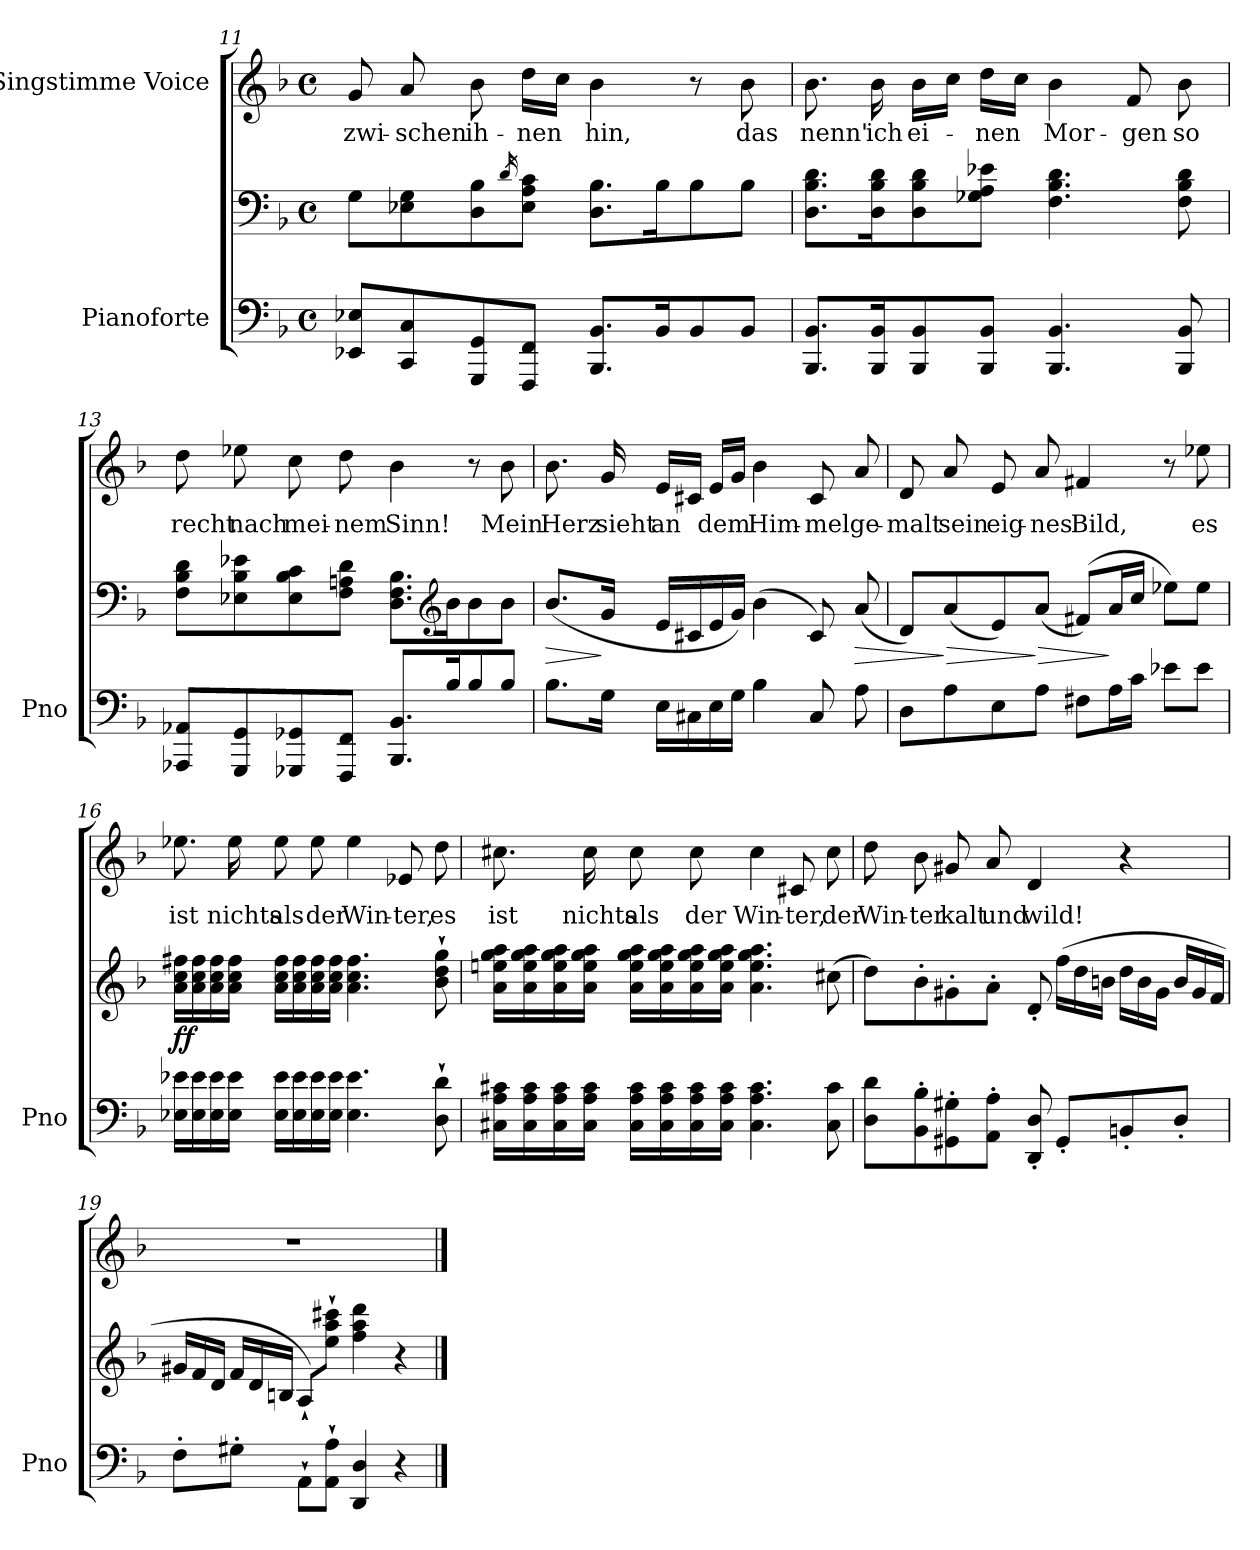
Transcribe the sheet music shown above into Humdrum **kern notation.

**kern	**kern	**dynam	**kern	**text
*part2	*part2	*part2	*part1	*part1
*staff3	*staff2	*staff2/3	*staff1	*staff1
*I"Pianoforte	*	*	*I"Singstimme Voice	*
*I'Pno	*	*	*	*
*clefF4	*clefF4	*	*clefG2	*
*k[b-]	*k[b-]	*	*k[b-]	*
*M4/4	*M4/4	*	*M4/4	*
*met(c)	*met(c)	*	*met(c)	*
=11	=11	=11	=11	=11
!	!	!	!	!LO:LY:b
8EE-X/ 8E-X/L	8G\L	.	8g/	zwi-
!	!	!	!	!LO:LY:b
8CC/ 8C/	8E-X\ 8G\	.	8a/	-schen
!	!	!	!	!LO:LY:b
8GGG/ 8GG/	8D\ 8B-\	.	8b-\	ih-
.	16qd/	.	.	.
!	!	!	!	!LO:LY:b
8FFF/ 8FF/J	8E-\ 8A\ 8c\J	.	16dd\LL	-nen
.	.	.	16cc\JJ	.
!	!	!	!	!LO:LY:b
8.BBB-/ 8.BB-/L	8.D\ 8.B-\L	.	4b-\	hin,
16BB-/K	16B-\K	.	.	.
8BB-/	8B-\	.	8r	.
!	!	!	!	!LO:LY:b
8BB-/J	8B-\J	.	8b-\	das
=12	=12	=12	=12	=12
!	!	!	!	!LO:LY:b
8.BBB-/ 8.BB-/L	8.D\ 8.B-\ 8.d\L	.	8.b-\	nenn'
!	!	!	!	!LO:LY:b
16BBB-/ 16BB-/K	16D\ 16B-\ 16d\K	.	16b-\	ich
!	!	!	!	!LO:LY:b
8BBB-/ 8BB-/	8D\ 8B-\ 8d\	.	16b-\LL	ei-
.	.	.	16cc\JJ	.
!	!	!	!	!LO:LY:b
8BBB-/ 8BB-/J	8G-X\ 8A\ 8e-X\J	.	16dd\LL	-nen
.	.	.	16cc\JJ	.
!	!	!	!	!LO:LY:b
4.BBB-/ 4.BB-/	4.F\ 4.B-\ 4.d\	.	4b-\	Mor-
!	!	!	!	!LO:LY:b
.	.	.	8f/	-gen
!	!	!	!	!LO:LY:b
8BBB-/ 8BB-/	8F\ 8B-\ 8d\	.	8b-\	so
!!LO:LB:g=z
=13	=13	=13	=13	=13
!	!	!	!	!LO:LY:b
8AAA-X/ 8AA-X/L	8F\ 8B-\ 8d\L	.	8dd\	recht
!	!	!	!	!LO:LY:b
8GGG/ 8GG/	8E-X\ 8B-\ 8e-X\	.	8ee-X\	nach
!	!	!	!	!LO:LY:b
8GGG-X/ 8GG-X/	8E-\ 8B-\ 8c\	.	8cc\	mei-
!	!	!	!	!LO:LY:b
8FFF/ 8FF/J	8F\ 8An\ 8d\J	.	8dd\	-nem
!	!	!	!	!LO:LY:b
8.BBB-/ 8.BB-/L	8.D\ 8.F\ 8.B-\L	.	4b-\	Sinn!
*	*clefG2	*	*	*
16B-/K	16b-\K	.	.	.
8B-/	8b-\	.	8r	.
!	!	!	!	!LO:LY:b
8B-/J	8b-\J	.	8b-\	Mein
=14	=14	=14	=14	=14
!	!	!LO:HP:b	!	!LO:LY:b
8.B-\L	(8.b-/L	>	8.b-\	Herz
!	!	!	!	!LO:LY:b
16G\Jk	16g/Jk	]	16g/	sieht
!	!	!	!	!LO:LY:b
16E\LL	16e/LL	.	16e/LL	an
16C#X\	16c#X/	.	16c#X/JJ	.
!	!	!	!	!LO:LY:b
16E\	16e/	.	16e/LL	dem
16G\JJ	16g/JJ)	.	16g/JJ	.
!	!	!	!	!LO:LY:b
4B-\	(4b-\	.	4b-\	Him-
!	!	!	!	!LO:LY:b
8C#/	8c#/)	.	8c#/	-mel
!	!	!LO:HP:b	!	!LO:LY:b
8A\	(8a/	>	8a/	ge-
=15	=15	=15	=15	=15
!	!	!	!	!LO:LY:b
8D\L	8d/L)	.	8d/	-malt
!	!	!LO:HP:n=1:b	!	!LO:LY:b
8A\	(8a/	] >	8a/	sein
!	!	!	!	!LO:LY:b
8E\	8e/)	.	8e/	eig-
!	!	!LO:HP:n=1:b	!	!LO:LY:b
8A\J	(8a/J	] >	8a/	-nes
!	!	!	!	!LO:LY:b
8F#X\L	(8f#X/L)	.	4f#X/	Bild,
16A\L	16a/L	]	.	.
16c\JJ	16cc/JJ	.	.	.
8e-X\L	8ee-X\L)	.	8r	.
!	!	!	!	!LO:LY:b
8e-\J	8ee-\J	.	8ee-X\	es
!!LO:LB:g=z
=16	=16	=16	=16	=16
!	!	!LO:DY:b	!	!LO:LY:b
16E-X\ 16e-X\LL	16a\ 16cc\ 16ff#X\LL	ff	8.ee-X\	ist
!	!	!LO:DY:b	!	!
16E-\ 16e-\	16a\ 16cc\ 16ff#\	other-dynamics	.	.
16E-\ 16e-\	16a\ 16cc\ 16ff#\	.	.	.
!	!	!	!	!LO:LY:b
16E-\ 16e-\JJ	16a\ 16cc\ 16ff#\JJ	.	16ee-\	nichts
!	!	!	!	!LO:LY:b
16E-\ 16e-\LL	16a\ 16cc\ 16ff#\LL	.	8ee-\	als
16E-\ 16e-\	16a\ 16cc\ 16ff#\	.	.	.
!	!	!	!	!LO:LY:b
16E-\ 16e-\	16a\ 16cc\ 16ff#\	.	8ee-\	der
16E-\ 16e-\JJ	16a\ 16cc\ 16ff#\JJ	.	.	.
!	!	!	!	!LO:LY:b
4.E-\ 4.e-\	4.a\ 4.cc\ 4.ff#\	.	4ee-\	Win-
!	!	!	!	!LO:LY:b
.	.	.	8e-X/	-ter,
!	!	!	!	!LO:LY:b
8D\` 8d\`	8b-\` 8dd\` 8gg\`	.	8dd\	es
=17	=17	=17	=17	=17
!	!	!LO:DY:b	!	!LO:LY:b
!	!	!LO:DY:n=1:b	!	!
16C#X\ 16A\ 16c#X\LL	16a\ 16een\ 16gg\ 16aa\LL	ff other-dynamics	8.cc#X\	ist
16C#\ 16A\ 16c#\	16a\ 16ee\ 16gg\ 16aa\	.	.	.
16C#\ 16A\ 16c#\	16a\ 16ee\ 16gg\ 16aa\	.	.	.
!	!	!	!	!LO:LY:b
16C#\ 16A\ 16c#\JJ	16a\ 16ee\ 16gg\ 16aa\JJ	.	16cc#\	nichts
!	!	!	!	!LO:LY:b
16C#\ 16A\ 16c#\LL	16a\ 16ee\ 16gg\ 16aa\LL	.	8cc#\	als
16C#\ 16A\ 16c#\	16a\ 16ee\ 16gg\ 16aa\	.	.	.
!	!	!	!	!LO:LY:b
16C#\ 16A\ 16c#\	16a\ 16ee\ 16gg\ 16aa\	.	8cc#\	der
16C#\ 16A\ 16c#\JJ	16a\ 16ee\ 16gg\ 16aa\JJ	.	.	.
!	!	!	!	!LO:LY:b
4.C#\ 4.A\ 4.c#\	4.a\ 4.ee\ 4.gg\ 4.aa\	.	4cc#\	Win-
!	!	!	!	!LO:LY:b
.	.	.	8c#X/	-ter,
!	!	!	!	!LO:LY:b
8C#\ 8c#\	(8cc#X\	.	8cc#\	der
!!LO:LB:g=z
=18	=18	=18	=18	=18
!	!	!	!	!LO:LY:b
8D\ 8d\L	8dd\L)	.	8dd\	Win-
!	!	!	!	!LO:LY:b
8BB-\' 8B-\'	8b-'\	.	8b-\	-ter
!	!	!	!	!LO:LY:b
8GG#X\' 8G#X\'	8g#X'\	.	8g#X/	kalt
!	!	!	!	!LO:LY:b
8AA\' 8A\'J	8a'\J	.	8a/	und
!	!	!	!	!LO:LY:b
8DD/' 8D/'	8d'/	.	4d/	wild!
*	*Xtuplet	*	*	*
8GG#'/L	(24ff\LL	.	.	.
.	24dd\	.	.	.
.	24bn\JJ	.	.	.
8BBn'/	24dd\LL	.	4r	.
.	24b\	.	.	.
.	24g#\JJ	.	.	.
8D'/J	24b/LL	.	.	.
.	24g#/	.	.	.
.	24f/JJ	.	.	.
=19	=19	=19	=19	=19
8F'\L	24g#X/LL	.	1r	.
.	24f/	.	.	.
.	24d/JJ	.	.	.
8G#X'\J	24f/LL	.	.	.
.	24d/	.	.	.
.	24Bn/JJ	.	.	.
8AA`\L	8A`/L)	.	.	.
8AA\` 8A\`J	8ee\` 8aa\` 8ccc#X\`J	.	.	.
4DD/ 4D/	4ff\ 4aa\ 4ddd\	.	.	.
4r	4r	.	.	.
==	==	==	==	==
*-	*-	*-	*-	*-
